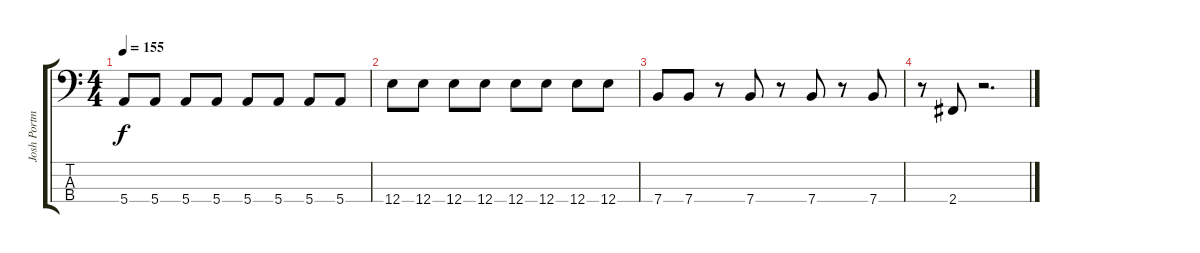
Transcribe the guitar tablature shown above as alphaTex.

\track ("Josh Portman - Bass" "Josh Portm") {instrument electricbasspick}
\staff {score tabs}
\tuning (G2 D2 A1 E1) {hide}
\ts (4 4)
\tempo 155
\clef f4
\ks c
5.4.8{dy f} 5.4.8 5.4.8 5.4.8 5.4.8 5.4.8 5.4.8 5.4.8 |
12.4.8 12.4.8 12.4.8 12.4.8 12.4.8 12.4.8 12.4.8 12.4.8 |
7.4.8 7.4.8 r.8 7.4.8 r.8 7.4.8 r.8 7.4.8 |
r.8 2.4.8 r.2{d}
